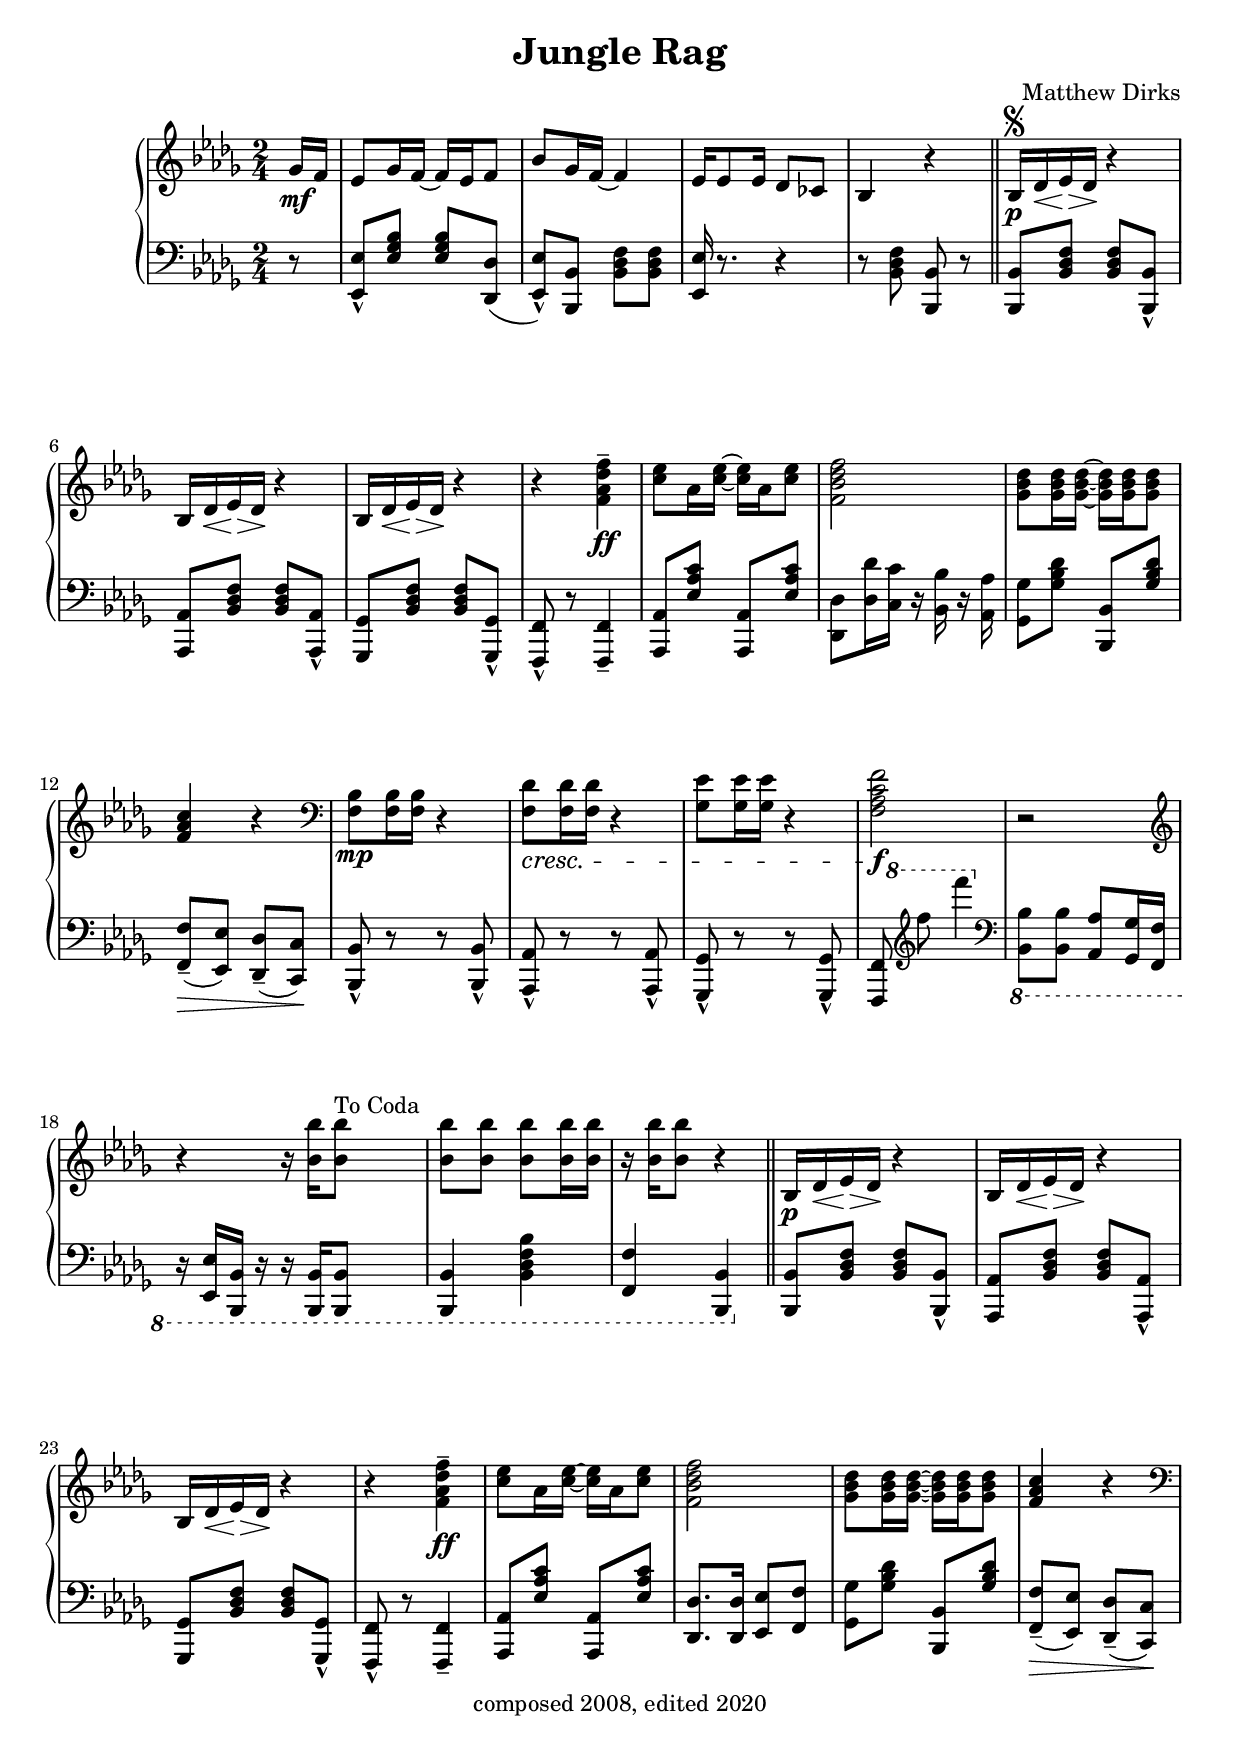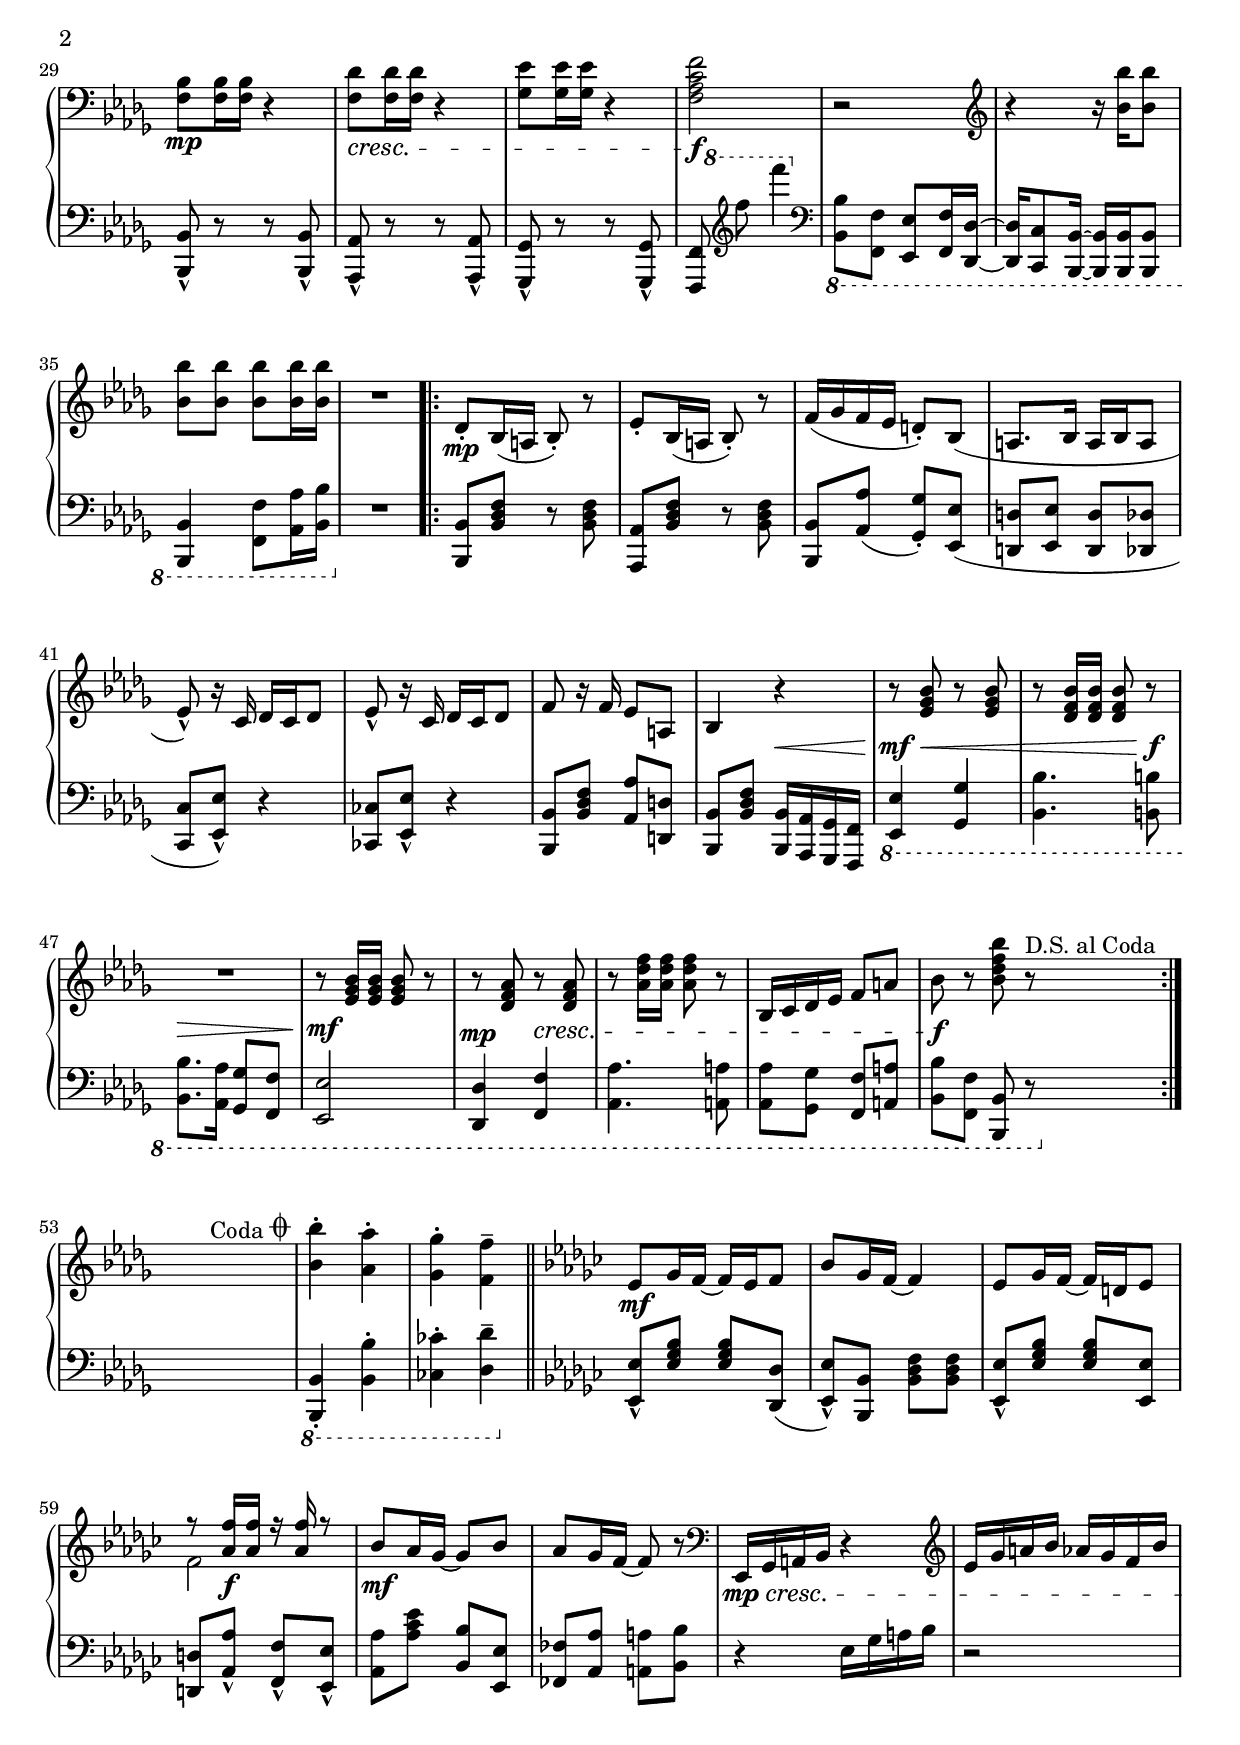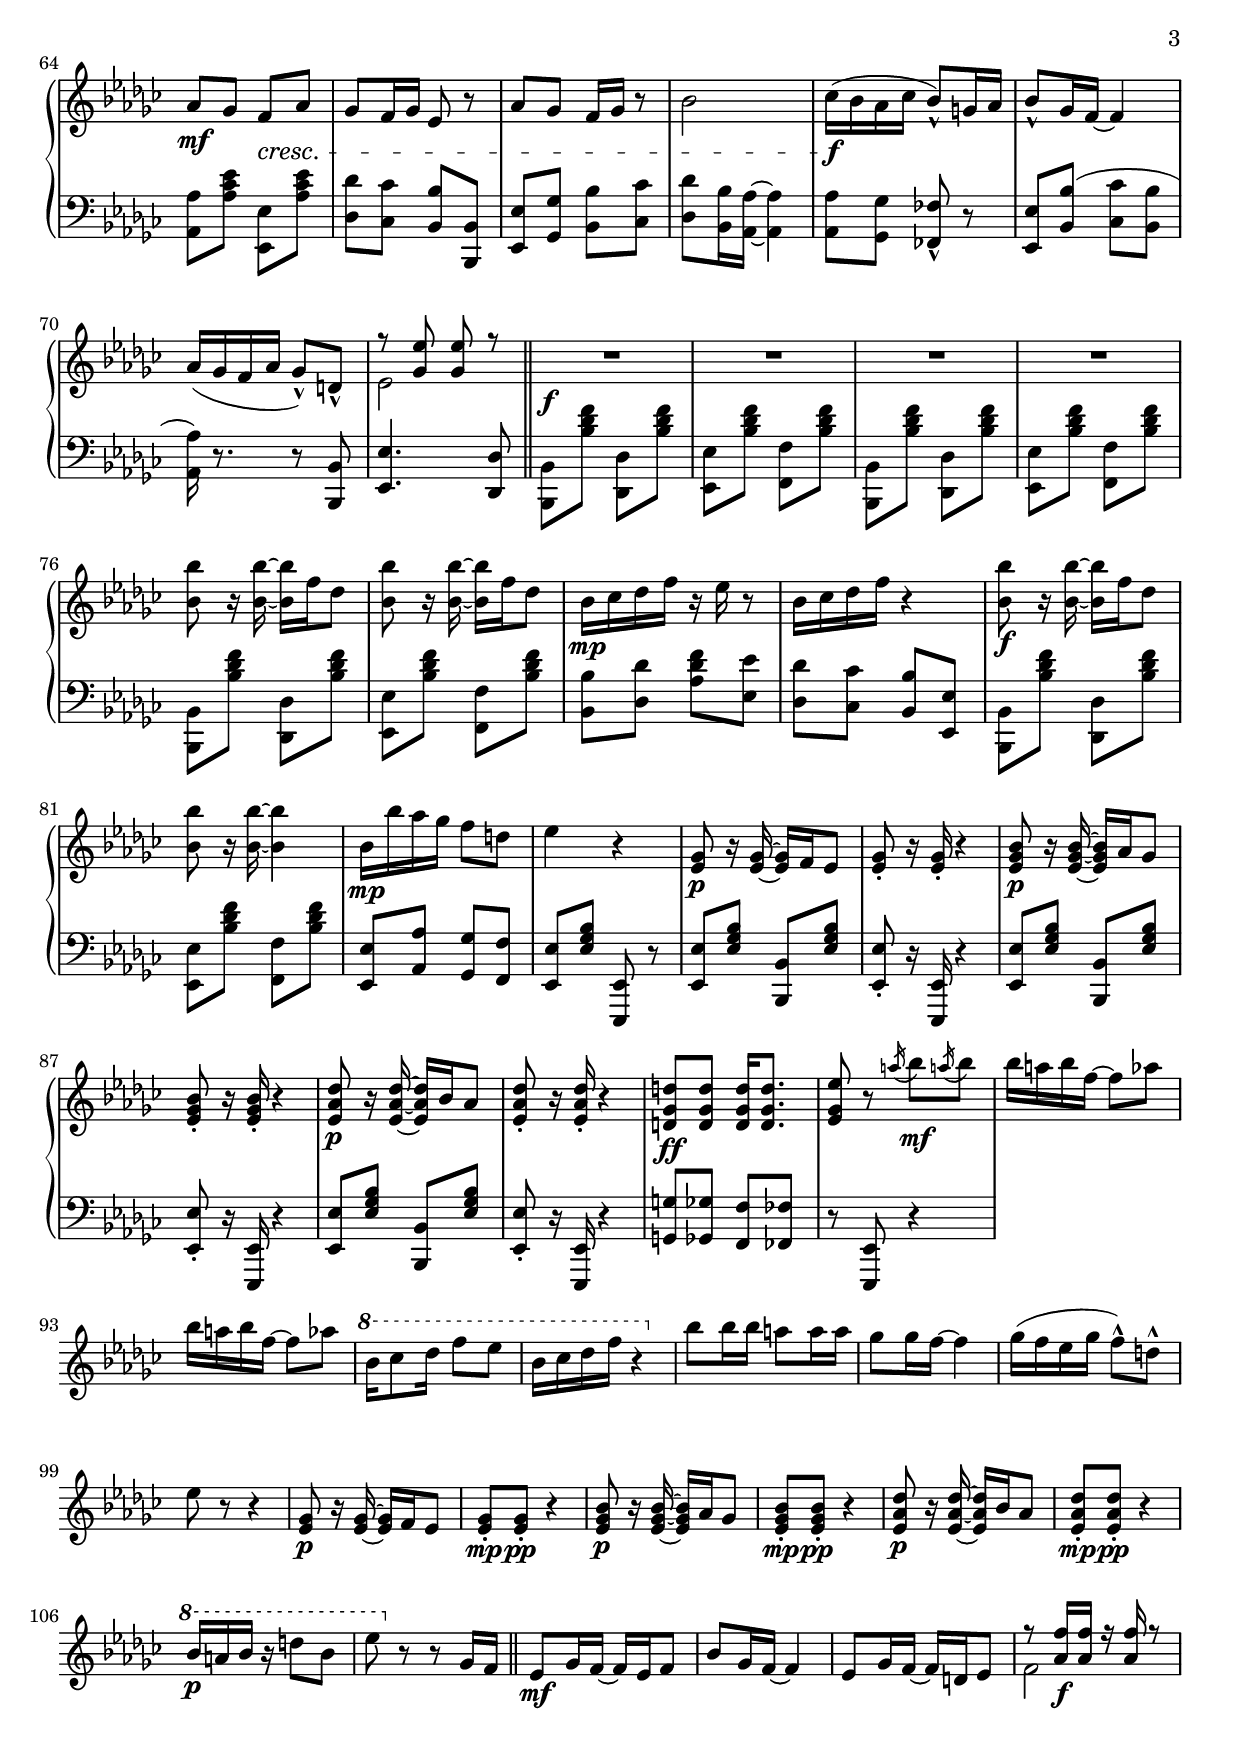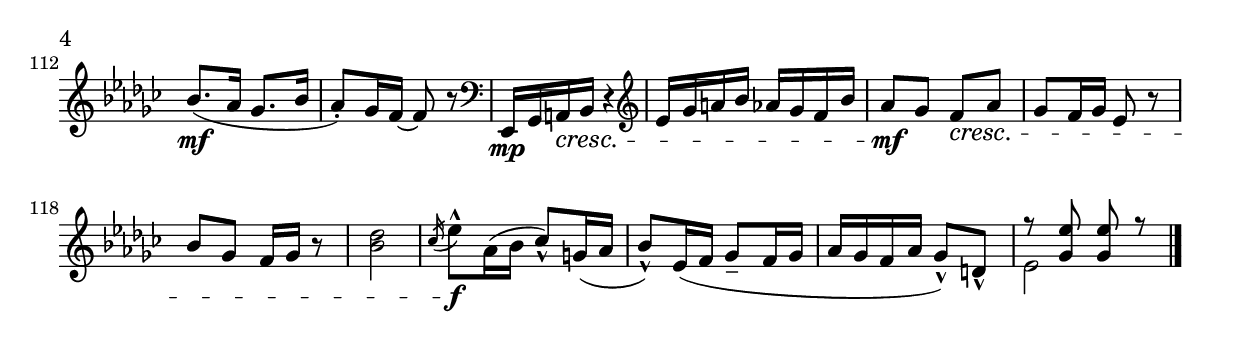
\version "2.18.2"

\header {
  title = "Jungle Rag"
  composer = "Matthew Dirks"
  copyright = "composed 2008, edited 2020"
}

\score {
  \relative c'' {
    \new PianoStaff
    <<
      \new Staff = "up" { % right hand staff
	\clef treble
	\key bes \minor
	\time 2/4
				% Four-plus-pickup bar intro
	\partial 8 ges16\mf f | % pickup measure
	ees8 ges16 f~ f ees f8 |
	bes8 ges16 f~ f4 |
	ees16 es8 ees16 des8 ces |
	bes4 r4 \bar "||"
	% Strain 1, first time
	bes16\p\segno des\< ees\> des\! r4 |
	\repeat unfold 2 {bes16 des\< ees\> des\! r4} |
	r4 <f\tenuto aes des f>\ff |
	<c' ees>8 aes16 <c ees>~ <c ees> aes <c ees>8 |
	<f, bes des f>2 |
	<ges bes des>8 <ges bes des>16 <ges bes des>~
	<ges bes des> <ges bes des> <ges bes des>8 |
	<f aes c>4 r4 | % Decrescendo supplied in LH part
	\clef bass
	<f, bes>8\mp <f bes>16 <f bes> r4 |
	% The following line is tweaked
	% slightly from the 2008 version:
	% changed bottom note from aes to f,
	% kept this bar in bass clef instead of treble
	<f des'>8\cresc <f des'>16 <f des'> r4 |
	<ges ees'>8 <ges ees'>16 <ges ees'> r4 |
	% Change from 2008 version: move f mark earlier
	<f aes c f>2\f | % end cresc. from three bars ago
	r2 \clef treble |
	\textLengthOn
	r4 r16 <bes' bes'>16 <bes bes'>8^"To Coda"
	<bes bes'> <bes bes'> <bes bes'>
	<bes bes'>16 <bes bes'> |
	r16 <bes bes'> <bes bes'>8 r4
	% Strain 1, second time
	\bar "||"
	bes,16\p des\< ees\> des\! r4 |
	\repeat unfold 2 {bes16 des\< ees\> des\! r4} |
	r4 <f\tenuto aes des f>\ff |
	<c' ees>8 aes16 <c ees>~ <c ees> aes <c ees>8 |
	<f, bes des f>2 |
	<ges bes des>8 <ges bes des>16 <ges bes des>~
	<ges bes des> <ges bes des> <ges bes des>8 |
	<f aes c>4 r4 |
	\clef bass
	<f, bes>8\mp <f bes>16 <f bes> r4 |
	<f des'>8\cresc <f des'>16 <f des'> r4 |
	<ges ees'>8 <ges ees'>16 <ges ees'> r4 |
	<f aes c f>2\f | % end cresc. from three bars ago
	r2 \clef treble |
	r4 r16 <bes' bes'>16 <bes bes'>8 |
	<bes bes'> <bes bes'> <bes bes'> <bes bes'>16 <bes bes'> |
	R2 % center rest
				% Strain 2, RH
	\repeat volta 2 {
	  des,8\staccato\mp bes16( a bes8)\staccato r8 |
	  ees\staccato bes16( a bes8)\staccato r8 |
	  f'16( ges f ees d8)\staccato bes8( |
	  a8. bes16 a16 bes a8 |
	  ees'8\marcato) r16 c16 des c des8 |
	  ees8\marcato r16 c16 des c des8 |
	  f8 r16 f16 ees8 a, |
	  bes4 r4 |
	  r8 <ees ges bes> r8 <ees ges bes> |
	  r8 <des f bes>16 <des f bes> <des f bes>8 r8 |
	  R2 | % center rest in measure
	  r8 <ees ges bes>16 <ees ges bes> <ees ges bes>8 r8 |
	  r8 <des f aes> r8 <des f aes> |
	  r8 <aes' des f>16 <aes des f> <aes des f>8 r8|
	  bes,16 c des ees f8 a |
	  bes r8 <bes des f bes> r8^"D.S. al Coda" |
	} % end repeat / end Strain 2
	
	% Coda / transition to trio
	\break
	s4 s8^"Coda" s8\coda | % Extra measure for spacing before coda
	<bes bes'>4\staccato  <aes aes'>\staccato |
	<ges ges'>\staccato <f f'>\tenuto \bar "||"

	% Trio, first time
	\key ees \minor
	ees8\mf ges16 f~ f ees f8 |
	bes8 ges16 f~ f4
	ees8 ges16 f~ f d ees8 |
	% voiceOne gets upstems, voiceTwo gets downstems
	<<{\voiceOne r8 <aes f'>16\f <aes f'> r16 <aes f'> r8}
	  \new Voice {\voiceTwo f2} >> | 
	\oneVoice % Need this, else voiceOne behavior remains (and looks ugly)
	bes8\mf aes16 ges~ ges8 bes |
	aes ges16 f~ f8 r8 |
	\clef bass
	ees,,16\mp\cresc ges a bes r4 \clef treble |
	ees'16 ges a bes aes ges f bes |
	aes8\mf ges f\cresc aes |
	ges f16 ges ees8 r8 |
	aes ges f16 ges r8 |
	bes2 |
	ces16(\f bes aes ces bes8)\marcato g16 aes |
	bes8\marcato ges16 f~ f4 |
	aes16( ges f aes ges8)\marcato d\marcato |

	<< {\voiceOne r8 <ges ees'> <ges ees'> r8}
	   \new Voice {\voiceTwo ees2} >> |
	\oneVoice

	% Four-bar vamp, RH (rests)
	\bar "||"
	R2\f R2 R2 R2 % center rests in measure

	% Fourth Strain
	\repeat unfold 2 {
	  <bes' bes'>8 r16 <bes bes'>16~ <bes bes'> f' des8
	} % end repeat
	bes16\mp ces des f r ees r8 |
	bes16 ces des f r4 |
	<bes, bes'>8\f r16 <bes bes'>16~ <bes bes'> f' des8 |
	<bes bes'> r16 <bes bes'>16~ <bes bes'>4 |
	bes16\mp bes' aes ges f8 d |
	ees4 r4 |
	<ees, ges>8\p r16 <ees ges>16~ <ees ges> f ees8 |
	<ees ges>8\staccato r16 <ees ges>16\staccato r4 |
	<ees ges bes>8\p r16 <ees ges bes>16~ <ees ges bes> aes ges8 |
	<ees ges bes>8\staccato r16 <ees ges bes>\staccato r4 |
	<ees aes des>8\p r16 <ees aes des>16~ <ees aes des> bes' aes8|
	<ees aes des>8\staccato r16 <ees aes des>\staccato r4
	<d ges d'>8\ff <d ges d'> <d ges d'>16 <d ges d'>8. |
	<ees ges ees'>8 r8
	
	
	% Fourth strain, second time
	% Change from 2008: added grace notes
	\acciaccatura a'16 bes8\mf \acciaccatura a!16 bes8 | % pickups
	\repeat unfold 2 {bes16 a bes f~ f8 aes}
	\ottava #1
	bes16 ces8 des16 f8 ees |
	bes16 ces des f r4 |
	\ottava #0
	bes,8 bes16 bes a8 a16 a |
	ges8 ges16 f~ f4 |
	ges16( f ees ges f8)\marcato d\marcato |
	ees8 r8 r4 |
	<ees, ges>8\p r16 <ees ges>16~ <ees ges> f ees8 |
	<ees ges>8\staccato\mp <ees ges>8\staccato\pp r4 |
	<ees ges bes>8\p r16 <ees ges bes>~ <ees ges bes> aes ges8 |
	<ees ges bes>\staccato\mp <ees ges bes>\staccato\pp r4 |
	<ees aes des>8\p r16 <ees aes des>~ <ees aes des> bes' aes8 |
	<ees aes des>\staccato\mp <ees aes des>\staccato\pp r4
	\ottava #1
	bes''16\p a bes r16 d8 bes |
	ees \ottava #0 r8 r8

	% Trio, second time
	ges,,16 f \bar "||"
	ees8\mf ges16 f~ f ees f8 |
	bes8 ges16 f~ f4 |
	ees8 ges16 f~ f d ees8 |
	<<{\voiceOne r8 <aes f'>16\f <aes f'> r16 <aes f'> r8}
	  \new Voice {\voiceTwo f2} >> | 
	\oneVoice
	bes8.\mf( aes16 ges8. bes16 |
	aes8\staccato) ges16 f~ f8 r8 \clef bass |
	ees,,16\mp ges a\cresc bes r4 \clef treble |
	ees'16 ges a bes aes ges f bes |
	aes8\mf ges f\cresc aes |
	ges8 f16 ges ees8 r8
	bes' ges f16 ges r8
	<bes des>2
	\acciaccatura ces16 ees8\marcato\f aes,16( bes ces8\marcato) g16( aes |
	bes8\marcato) ees,16( f ges8\tenuto f16 ges |
	aes ges f aes ges8\marcato) d\marcato
	<< {\voiceOne r8 <ges ees'> <ges ees'> r8}
	   \new Voice {\voiceTwo ees2} >>
	\oneVoice \bar "|."	
      } % end right hand staff

      % LEFT HAND
      \new Staff = "down" { % left hand staff
	\clef bass
	\key bes \minor
	%Four-plus-pickup bar intro
	\partial 8 r8 % pickup measure
	<ees,, ees'>\marcato <ees' ges bes> <ees ges bes> <des, des'>( |
	<ees ees'>\marcato) <bes bes'> <bes' des f> <bes des f> |
	<ees, ees'>16 r8. r4 |
	r8 <bes' des f> <bes, bes'> r8 | % double bar supplied by RH staff above

	% Strain 1, fist time, LH
	<bes bes'> <bes' des f> <bes des f> <bes, bes'>\marcato |
	<aes aes'> <bes' des f> <bes des f> <aes, aes'>\marcato |
	<ges ges'> <bes' des f> <bes des f> <ges, ges'>\marcato |
	<f f'>\marcato r8 <f f'>4\tenuto |
	<aes aes'>8 <ees'' aes c> <aes,, aes'> <ees'' aes c> |
	<des, des'>8 <des' des'>16 <c c'> r16 <bes bes'> r16 <aes aes'> |
	<ges ges'>8 <ges' bes des> <bes,, bes'> <ges'' bes des> |
	<f, f'>8\tenuto\>( <ees ees'>) <des des'>\tenuto( <c c'>\!) |
	<bes bes'>8\marcato r8 r8 <bes bes'>\marcato |
	<aes aes'>8\marcato r8 r8 <aes aes'>\marcato |
	<ges ges'>8\marcato r8 r8 <ges ges'>\marcato|
	%Fun cross-hands bit
	<<{\voiceOne % voiceOne = spacer rests
	   % Using spacer rests allows me to position
	   % the 8va a bit earlier than otherwise
	   % so it's clear that both of the treble Fs
	   % are 8va'd
	   s16 \ottava #1 s16 s8 s4 \ottava #0 } % end spacers
	  \new Voice {\voiceTwo % voiceTwo = treble notes, stems down
		      s8 %<f f'>8
		      \clef treble
		      f''''' f'4
		      \clef bass} % end voiceTwo
	  \new Voice {\voiceThree % voiceThree = bass Fs, stems up
		      <f,,,,,, f'>8 s8 s4} % end voiceThree
		    >> % end voiceTwo
	  \oneVoice
	| % bar check ends cross-hands bit

	\ottava #-1
	<bes bes'>8 <bes bes'> <aes aes'> <ges ges'>16 <f f'> |
	r16 <ees ees'> <bes bes'> r16 r16 <bes bes'> <bes bes'>8 |
	<bes bes'>4 <bes' des f bes> |
	<f f'>4 <bes, bes'> |
	\ottava #0

				% Strain 1, second time, LH
	<bes' bes'>8 <bes' des f> <bes des f> <bes, bes'>\marcato |
	<aes aes'> <bes' des f> <bes des f> <aes, aes'>\marcato |
	<ges ges'> <bes' des f> <bes des f> <ges, ges'>\marcato |
	<f f'>\marcato r8 <f f'>4\tenuto |
	<aes aes'>8 <ees'' aes c> <aes,, aes'> <ees'' aes c> |
	<des, des'>8. <des des'>16 <ees ees'>8 <f f'> |
	<ges ges'>8 <ges' bes des> <bes,, bes'> <ges'' bes des> |

	<f, f'>8\tenuto\>( <ees ees'>) <des des'>\tenuto( <c c'>\!) |
	<bes bes'>8\marcato r8 r8 <bes bes'>\marcato |
	<aes aes'>8\marcato r8 r8 <aes aes'>\marcato |
	<ges ges'>8\marcato r8 r8 <ges ges'>\marcato|
	%Fun cross-hands bit (repeated from above)
	<<{\voiceOne % voiceOne = spacer rests
	   % Using spacer rests allows me to position
	   % the 8va a bit earlier than otherwise
	   % so it's clear that both of the treble Fs
	   % are 8va'd
	   s16 \ottava #1 s16 s8 s4 \ottava #0 } % end spacers
	  \new Voice {\voiceTwo % voiceTwo = treble notes, stems down
		      s8 %<f f'>8
		      \clef treble
		      f''''' f'4
		      \clef bass} % end voiceTwo
	  \new Voice {\voiceThree % voiceThree = bass Fs, stems up
		      <f,,,,,, f'>8 s8 s4} % end voiceThree
		    >> % end voiceTwo
	  \oneVoice
	| % bar check ends cross-hands bit

	\ottava #-1
	<bes bes'>8 <f f'> <ees ees'> <f f'>16 <des des'>~ |
	<des des'>  <c c'>8 <bes bes'>16~ <bes bes'>
	<bes bes'> <bes bes'>8 |
	<bes bes'>4 <f' f'>8 <aes aes'>16 <bes bes'> |
	\ottava #0
	R2 | % center rest

				% Strain 2, LH
	<bes bes'>8 <bes' des f> r8 <bes des f> |
	<aes, aes'>8 <bes' des f> r8 <bes des f> |
	<bes, bes'>8 <aes' aes'>( <ges ges'>\staccato) <ees ees'>( |
	<d d'> <ees ees'> <d d'> <des des'> |
	<c c'> <ees ees'>\marcato) r4 |
	<ces ces'>8 <ees ees'>\marcato r4 |
	<bes bes'>8 <bes' des f> <aes aes'> <d, d'> |
	<bes bes'>8 <bes' des f>
	\dynamicUp
	<bes, bes'>16\< <aes aes'> <ges ges'> <f f'> |
	\ottava #-1
	<ees ees'>4\mf\< <ges ges'> |
	<bes bes'>4. <b b'>8\f |
	<bes bes'>8.\> <aes aes'>16 <ges ges'>8 <f f'> |
	<ees ees'>2\mf
	<des des'>4\mp <f f'>\cresc |
	<aes aes'>4. <a a'>8 
	<aes aes'>8 <ges ges'> <f f'> <a a'> |
	% The following measure corrects a typo from 2008:
	% final note should be octaved bes's, but 2008 has an aes
	% as the low note
	<bes bes'>\f <f f'> <bes, bes'> r8
	\ottava #0
	\dynamicNeutral

	
	% Coda / transition to trio, LH
	s2 %spacer measure
	\ottava #-1
	<bes bes'>4\staccato <bes' bes'>\staccato |
	<ces ces'>\staccato <des des'>\tenuto |
	\ottava #0
	% Trio LH, first time
	\key ees \minor
	<ees ees'>8\marcato <ees' ges bes>
	<ees ges bes> <des, des'>( |
	<ees ees'>\marcato) <bes bes'>
	<bes' des f> <bes des f> |
	<ees, ees'>\marcato <ees' ges bes>
	<ees ges bes> <ees, ees'> |
	<d d'> <aes' aes'>\marcato
	<f f'>\marcato <ees ees'>\marcato |
	<aes aes'>8 <aes' ces ees> <bes, bes'> <ees, ees'> |
	<fes fes'>8 <aes aes'> <a a'> <bes bes'> |
	r4 ees16 ges a bes |
	r2 |
	<aes, aes'>8 <aes' ces ees> <ees, ees'> <aes' ces ees> |
	<des, des'> <ces ces'> <bes bes'> <bes, bes'> |
	<ees ees'> <ges ges'> <bes bes'> <ces ces'> |
	<des des'> <bes bes'>16 <aes aes'>~ <aes aes'>4 |
	<aes aes'>8 <ges ges'> <fes fes'>\marcato r8 |
	<ees ees'>8 <bes' bes'>( <ces ces'> <bes bes'> |
	<aes aes'>16) r8. r8 <bes, bes'>8 |
	<ees ees'>4. <des des'>8 |

	% Four-bar vamp, LH
	\repeat unfold 3 {
	<bes bes'>8 <bes'' des  f> <des,, des'> <bes'' des f> |
	<ees,, ees'> <bes'' des f> <f, f'> <bes' des f> | }
	<bes, bes'> <des des'> <aes' des f> <ees ees'> |
	<des des'> <ces ces'> <bes bes'> <ees, ees'> |
	<bes bes'>8 <bes'' des  f> <des,, des'> <bes'' des f> |
	<ees,, ees'> <bes'' des f> <f, f'> <bes' des f> |
	<ees,, ees'> <aes aes'> <ges ges'> <f f'> |
	<ees ees'> <ees' ges bes> <ees,, ees'> r8 |
	\repeat unfold 3 {
	<ees' ees'> <ees' ges bes> <bes, bes'> <ees' ges bes> |
	<ees, ees'>8\staccato r16 <ees, ees'>16 r4 | }
	< g' g'>8 <ges ges'> <f f'> <fes fes'> |
	r8 <ees, ees'> r4 |
	
	} % end left hand staff
    >>
  } % end relative
} % end score
